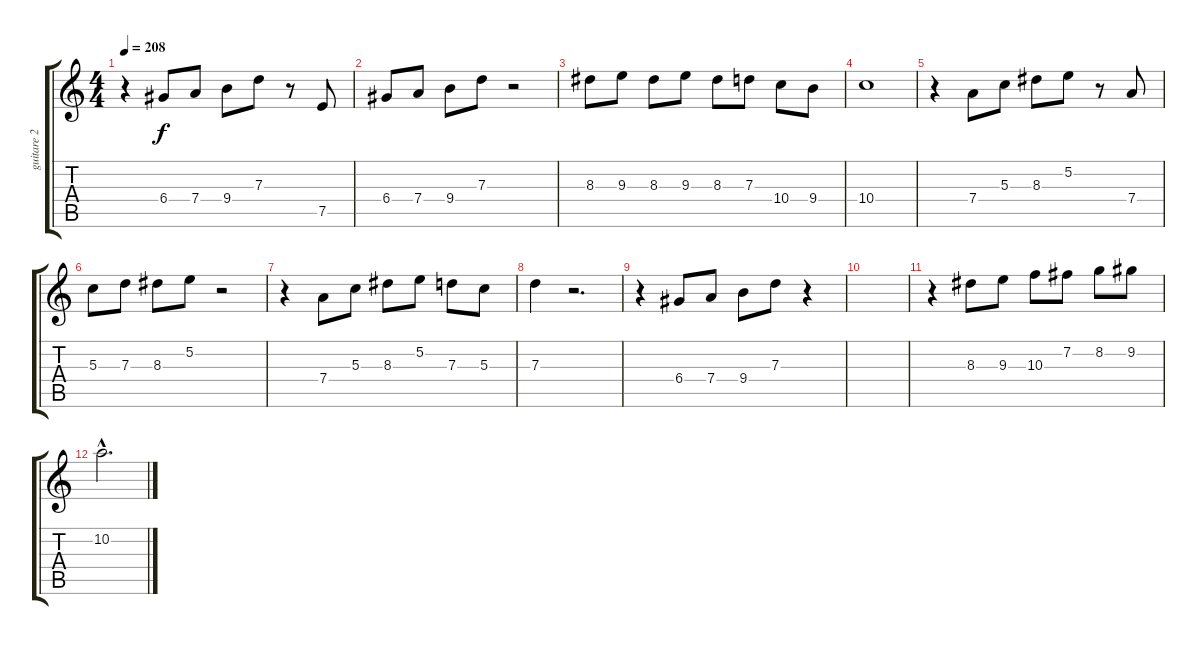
\track ("guitare 2" "guitare 2") {instrument electricguitarjazz}
\staff {score tabs}
\tuning (E4 B3 G3 D3 A2 E2) {hide}
\ts (4 4)
\tempo 208
\clef g2
\ks c
r.4{dy f} 6.4.8 7.4.8 9.4.8 7.3.8 r.8 7.5.8 |
6.4.8 7.4.8 9.4.8 7.3.8 r.2 |
8.3.8 9.3.8 8.3.8 9.3.8 8.3.8 7.3.8 10.4.8 9.4.8 |
10.4.1 |
r.4 7.4.8 5.3.8 8.3.8 5.2.8 r.8 7.4.8 |
5.3.8 7.3.8 8.3.8 5.2.8 r.2 |
r.4 7.4.8 5.3.8 8.3.8 5.2.8 7.3.8 5.3.8 |
7.3.4 r.2{d} |
r.4 6.4.8 7.4.8 9.4.8 7.3.8 r.4 |
|
r.4 8.3.8 9.3.8 10.3.8 7.2.8 8.2.8 9.2.8 |
10.2{hac}.2{d}
